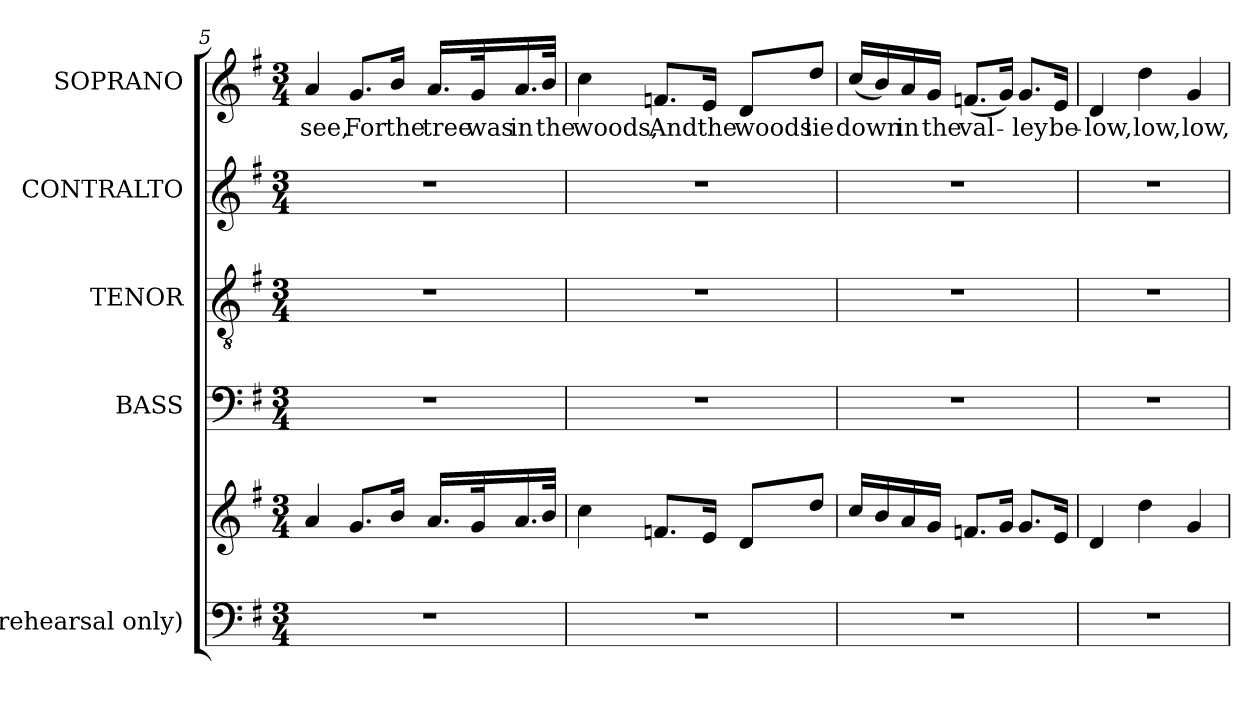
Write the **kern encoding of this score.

**kern	**kern	**kern	**kern	**kern	**kern	**text
*part5	*part5	*part4	*part3	*part2	*part1	*part1
*staff6	*staff5	*staff4	*staff3	*staff2	*staff1	*staff1
*I"(rehearsal only)	*	*I"BASS	*I"TENOR	*I"CONTRALTO	*I"SOPRANO	*
!!LO:LB:g=z
*clefF4	*clefG2	*clefF4	*clefGv2	*clefG2	*clefG2	*
*k[f#]	*k[f#]	*k[f#]	*k[f#]	*k[f#]	*k[f#]	*
*G:	*G:	*G:	*G:	*G:	*G:	*
*M3/4	*M3/4	*M3/4	*M3/4	*M3/4	*M3/4	*
=5	=5	=5	=5	=5	=5	=5
!LO:N:vis=1	!	!	!	!	!	!LO:LY:b
2.r	4a/	2.r	2.r	2.r	4a/	see,
!	!	!	!	!	!	!LO:LY:b
.	8.g/L	.	.	.	8.g/L	For
!	!	!	!	!	!	!LO:LY:b
.	16b/Jk	.	.	.	16b/Jk	the
!	!	!	!	!	!	!LO:LY:b
.	16.a/LL	.	.	.	16.a/LL	tree
!	!	!	!	!	!	!LO:LY:b
.	32g/k	.	.	.	32g/k	was
!	!	!	!	!	!	!LO:LY:b
.	16.a/	.	.	.	16.a/	in
!	!	!	!	!	!	!LO:LY:b
.	32b/JJk	.	.	.	32b/JJk	the
=6!	=6!	=6!	=6!	=6!	=6!	=6!
!LO:N:vis=1	!	!	!	!	!	!LO:LY:b
2.r	4cc\	2.r	2.r	2.r	4cc\	woods,
!	!	!	!	!	!	!LO:LY:b
.	8.fn/L	.	.	.	8.fn/L	And
!	!	!	!	!	!	!LO:LY:b
.	16e/Jk	.	.	.	16e/Jk	the
!	!	!	!	!	!	!LO:LY:b
.	8d/L	.	.	.	8d/L	woods
!	!	!	!	!	!	!LO:LY:b
.	8dd/J	.	.	.	8dd/J	lie
=7!	=7!	=7!	=7!	=7!	=7!	=7!
!LO:N:vis=1	!	!	!	!	!	!LO:LY:b
2.r	16cc/LL	2.r	2.r	2.r	(<16cc/LL	down
.	16b/	.	.	.	16b/)	.
!	!	!	!	!	!	!LO:LY:b
.	16a/	.	.	.	16a/	in
!	!	!	!	!	!	!LO:LY:b
.	16g/JJ	.	.	.	16g/JJ	the
!	!	!	!	!	!	!LO:LY:b
.	8.fn/L	.	.	.	(<8.fn/L	val-
.	16g/Jk	.	.	.	16g/Jk)	.
!	!	!	!	!	!	!LO:LY:b
.	8.g/L	.	.	.	8.g/L	-ley
!	!	!	!	!	!	!LO:LY:b
.	16e/Jk	.	.	.	16e/Jk	be-
=8!	=8!	=8!	=8!	=8!	=8!	=8!
!LO:N:vis=1	!	!	!	!	!	!LO:LY:b
2.r	4d/	2.r	2.r	2.r	4d/	-low,
!	!	!	!	!	!	!LO:LY:b
.	4dd\	.	.	.	4dd\	low,
!	!	!	!	!	!	!LO:LY:b
.	4g/	.	.	.	4g/	low,
=!	=!	=!	=!	=!	=!	=!
*-	*-	*-	*-	*-	*-	*-
